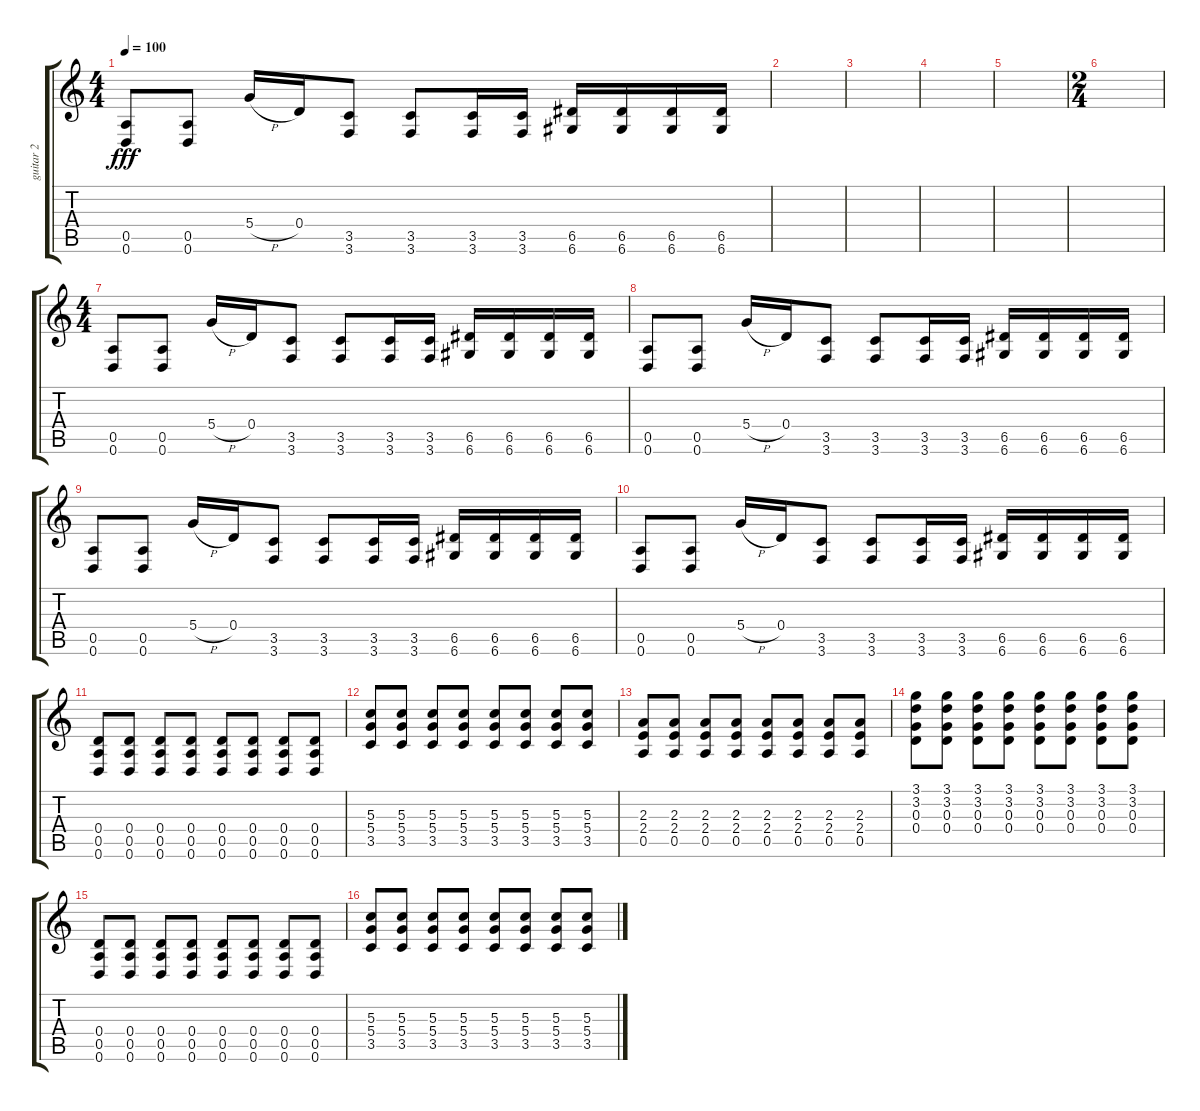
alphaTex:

\track ("guitar 2" "guitar 2") {instrument distortionguitar}
\staff {score tabs}
\tuning (E4 B3 G3 D3 A2 D2) {hide}
\ts (4 4)
\tempo 100
\clef g2
\ks c
(0.5 0.6).8{dy fff volume 16 instrument distortionguitar} (0.5 0.6).8 5.4{h}.16 0.4.16 (3.5 3.6).8 (3.5 3.6).8 (3.5 3.6).16 (3.5 3.6).16 (6.5 6.6).16 (6.5 6.6).16 (6.5 6.6).16 (6.5 6.6).16 |
|
|
|
|
\ts (2 4)
|
\ts (4 4)
(0.5 0.6).8{volume 16 instrument distortionguitar} (0.5 0.6).8 5.4{h}.16 0.4.16 (3.5 3.6).8 (3.5 3.6).8 (3.5 3.6).16 (3.5 3.6).16 (6.5 6.6).16 (6.5 6.6).16 (6.5 6.6).16 (6.5 6.6).16 |
(0.5 0.6).8{volume 16 instrument distortionguitar} (0.5 0.6).8 5.4{h}.16 0.4.16 (3.5 3.6).8 (3.5 3.6).8 (3.5 3.6).16 (3.5 3.6).16 (6.5 6.6).16 (6.5 6.6).16 (6.5 6.6).16 (6.5 6.6).16 |
(0.5 0.6).8{volume 16 instrument distortionguitar} (0.5 0.6).8 5.4{h}.16 0.4.16 (3.5 3.6).8 (3.5 3.6).8 (3.5 3.6).16 (3.5 3.6).16 (6.5 6.6).16 (6.5 6.6).16 (6.5 6.6).16 (6.5 6.6).16 |
(0.5 0.6).8{volume 16 instrument distortionguitar} (0.5 0.6).8 5.4{h}.16 0.4.16 (3.5 3.6).8 (3.5 3.6).8 (3.5 3.6).16 (3.5 3.6).16 (6.5 6.6).16 (6.5 6.6).16 (6.5 6.6).16 (6.5 6.6).16 |
(0.4 0.5 0.6).8{volume 10 instrument distortionguitar} (0.4 0.5 0.6).8 (0.4 0.5 0.6).8 (0.4 0.5 0.6).8 (0.4 0.5 0.6).8 (0.4 0.5 0.6).8 (0.4 0.5 0.6).8 (0.4 0.5 0.6).8 |
(5.3 5.4 3.5).8 (5.3 5.4 3.5).8 (5.3 5.4 3.5).8 (5.3 5.4 3.5).8 (5.3 5.4 3.5).8 (5.3 5.4 3.5).8 (5.3 5.4 3.5).8 (5.3 5.4 3.5).8 |
(2.3 2.4 0.5).8 (2.3 2.4 0.5).8 (2.3 2.4 0.5).8 (2.3 2.4 0.5).8 (2.3 2.4 0.5).8 (2.3 2.4 0.5).8 (2.3 2.4 0.5).8 (2.3 2.4 0.5).8 |
(3.1 3.2 0.3 0.4).8 (3.1 3.2 0.3 0.4).8 (3.1 3.2 0.3 0.4).8 (3.1 3.2 0.3 0.4).8 (3.1 3.2 0.3 0.4).8 (3.1 3.2 0.3 0.4).8 (3.1 3.2 0.3 0.4).8 (3.1 3.2 0.3 0.4).8 |
(0.4 0.5 0.6).8 (0.4 0.5 0.6).8 (0.4 0.5 0.6).8 (0.4 0.5 0.6).8 (0.4 0.5 0.6).8 (0.4 0.5 0.6).8 (0.4 0.5 0.6).8 (0.4 0.5 0.6).8 |
(5.3 5.4 3.5).8 (5.3 5.4 3.5).8 (5.3 5.4 3.5).8 (5.3 5.4 3.5).8 (5.3 5.4 3.5).8 (5.3 5.4 3.5).8 (5.3 5.4 3.5).8 (5.3 5.4 3.5).8
